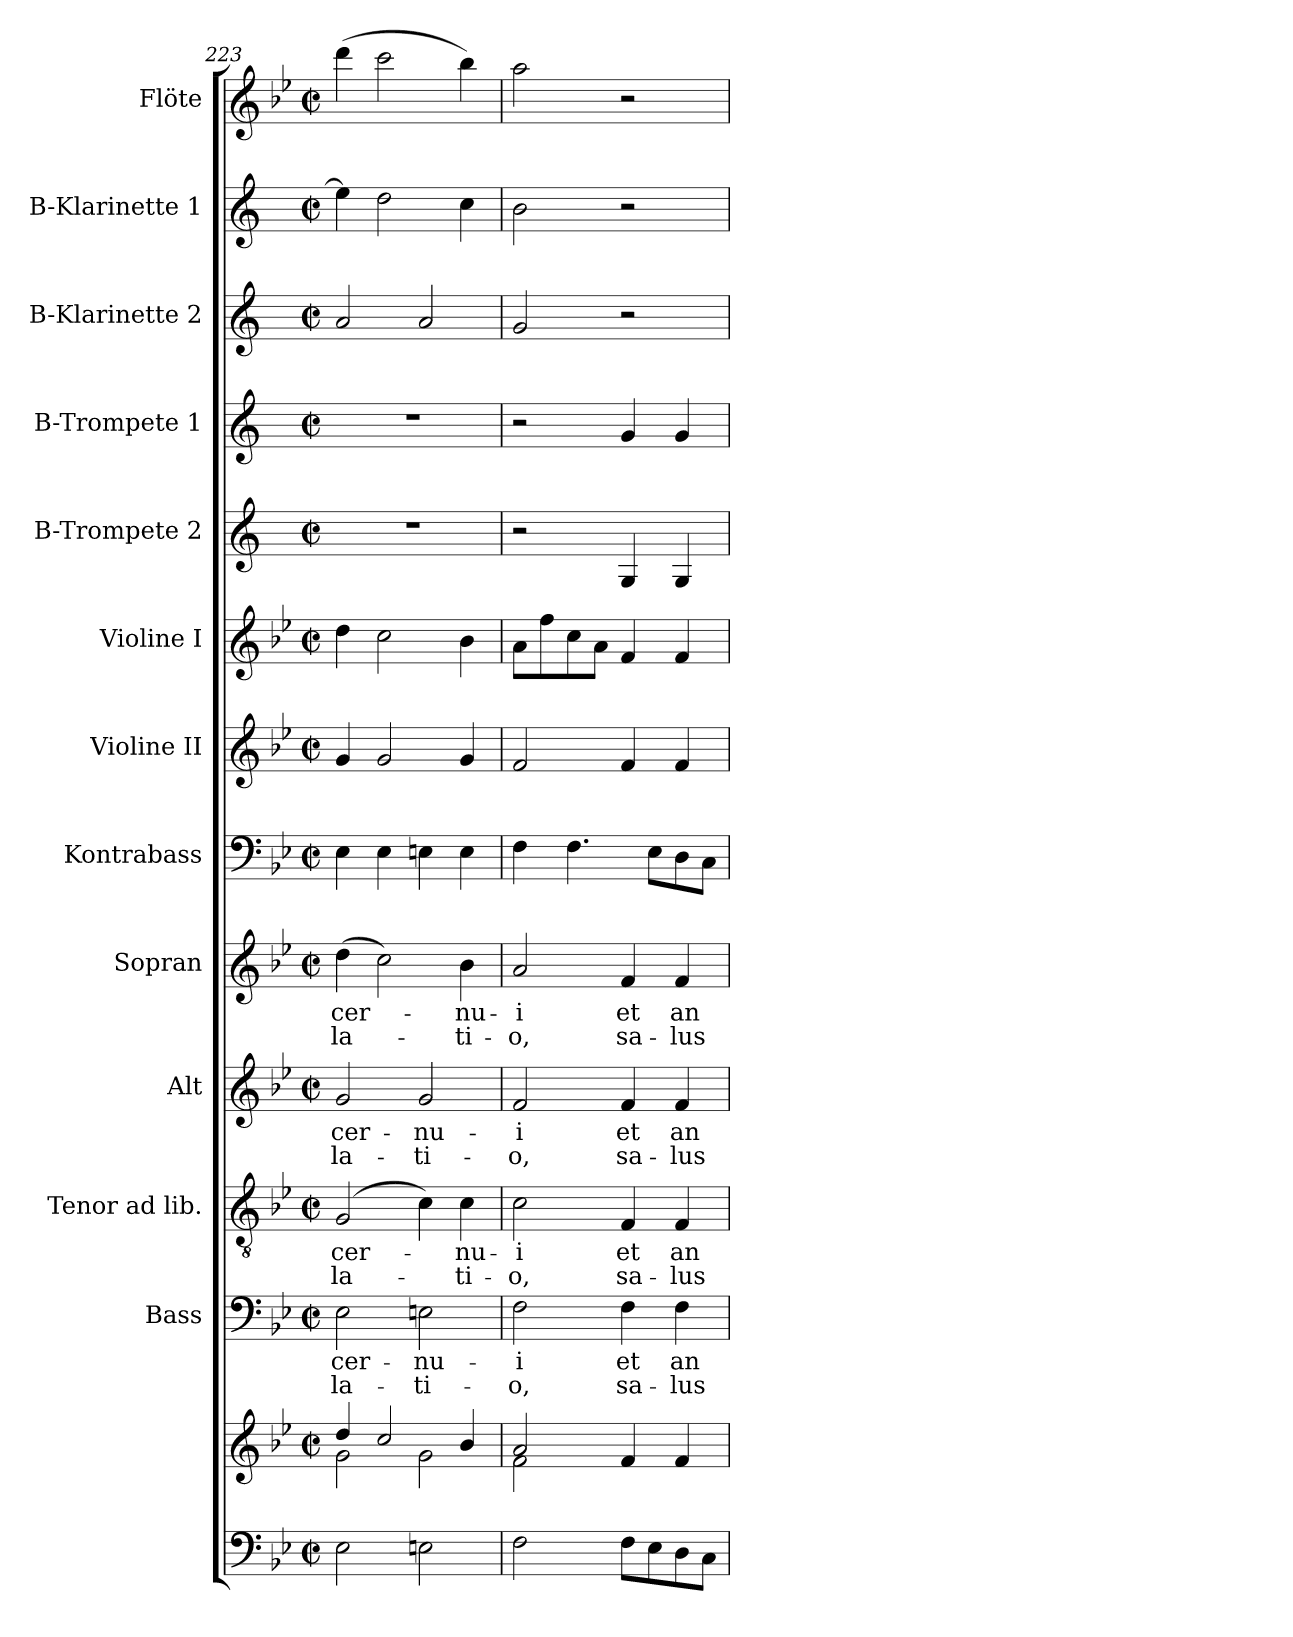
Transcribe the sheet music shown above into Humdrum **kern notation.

**kern	**kern	**kern	**text	**text	**kern	**text	**text	**kern	**text	**text	**kern	**text	**text	**kern	**kern	**kern	**kern	**kern	**kern	**kern	**kern
*part13	*part13	*part12	*part12	*part12	*part11	*part11	*part11	*part10	*part10	*part10	*part9	*part9	*part9	*part8	*part7	*part6	*part5	*part4	*part3	*part2	*part1
*staff14	*staff13	*staff12	*staff12	*staff12	*staff11	*staff11	*staff11	*staff10	*staff10	*staff10	*staff9	*staff9	*staff9	*staff8	*staff7	*staff6	*staff5	*staff4	*staff3	*staff2	*staff1
*	*	*I"Bass	*	*	*I"Tenor ad lib.	*	*	*I"Alt	*	*	*I"Sopran	*	*	*I"Kontrabass	*I"Violine II	*I"Violine I	*I"B-Trompete 2	*I"B-Trompete 1	*I"B-Klarinette 2	*I"B-Klarinette 1	*I"Flöte
*	*	*I'B.	*	*	*I'T.	*	*	*I'A.	*	*	*I'S.	*	*	*I'Kb.	*I'Vl. II	*I'Vl. I	*I'B Trp. 2	*I'B Trp. 1	*I'B Kl. 2	*I'B Kl. 1	*I'Fl.
!!LO:PB:g=z
*clefF4	*clefG2	*clefF4	*	*	*clefGv2	*	*	*clefG2	*	*	*clefG2	*	*	*clefF4	*clefG2	*clefG2	*clefG2	*clefG2	*clefG2	*clefG2	*clefG2
*	*	*	*	*	*	*	*	*	*	*	*	*	*	*ITrd7c12	*	*	*ITrd1c2	*ITrd1c2	*ITrd1c2	*ITrd1c2	*
*k[b-e-]	*k[b-e-]	*k[b-e-]	*	*	*k[b-e-]	*	*	*k[b-e-]	*	*	*k[b-e-]	*	*	*k[b-e-]	*k[b-e-]	*k[b-e-]	*k[b-e-]	*k[b-e-]	*k[b-e-]	*k[b-e-]	*k[b-e-]
*B-:	*B-:	*B-:	*	*	*B-:	*	*	*B-:	*	*	*B-:	*	*	*B-:	*B-:	*B-:	*B-:	*B-:	*B-:	*B-:	*B-:
*M2/2	*M2/2	*M2/2	*	*	*M2/2	*	*	*M2/2	*	*	*M2/2	*	*	*M2/2	*M2/2	*M2/2	*M2/2	*M2/2	*M2/2	*M2/2	*M2/2
*met(c|)	*met(c|)	*met(c|)	*	*	*met(c|)	*	*	*met(c|)	*	*	*met(c|)	*	*	*met(c|)	*met(c|)	*met(c|)	*met(c|)	*met(c|)	*met(c|)	*met(c|)	*met(c|)
=223	=223	=223	=223	=223	=223	=223	=223	=223	=223	=223	=223	=223	=223	=223	=223	=223	=223	=223	=223	=223	=223
*	*^	*	*	*	*	*	*	*	*	*	*	*	*	*	*	*	*	*	*	*	*
!	!	!	!	!LO:LY:b	!LO:LY:b	!	!LO:LY:b	!LO:LY:b	!	!LO:LY:b	!LO:LY:b	!	!LO:LY:b	!LO:LY:b	!	!	!	!	!	!	!	!
2E-\	4dd/	2g\	2E-\	cer-	-la-	(2G/	cer-	-la-	2g/	cer-	-la-	(>4dd\	cer-	-la-	4EE-\	4g/	4dd\	1r	1r	2g/	4dd\]	(>4ddd\
.	2cc/	.	.	.	.	.	.	.	.	.	.	2cc\)	.	.	4EE-\	2g/	2cc\	.	.	.	2cc\	2ccc\
!	!	!	!	!LO:LY:b	!LO:LY:b	!	!	!	!	!LO:LY:b	!LO:LY:b	!	!	!	!	!	!	!	!	!	!	!
2En\	.	2g\	2En\	-nu-	-ti-	4c\)	.	.	2g/	-nu-	-ti-	.	.	.	4EEn\	.	.	.	.	2g/	.	.
!	!	!	!	!	!	!	!LO:LY:b	!LO:LY:b	!	!	!	!	!LO:LY:b	!LO:LY:b	!	!	!	!	!	!	!	!
.	4b-/	.	.	.	.	4c\	-nu-	-ti-	.	.	.	4b-\	-nu-	-ti-	4EE\	4g/	4b-\	.	.	.	4b-\	4bb-\)
=224	=224	=224	=224	=224	=224	=224	=224	=224	=224	=224	=224	=224	=224	=224	=224	=224	=224	=224	=224	=224	=224	=224
!	!	!	!	!LO:LY:b	!LO:LY:b	!	!LO:LY:b	!LO:LY:b	!	!LO:LY:b	!LO:LY:b	!	!LO:LY:b	!LO:LY:b	!	!	!	!	!	!	!	!
2F\	2a/	2f\	2F\	-i	-o,	2c\	-i	-o,	2f/	-i	-o,	2a/	-i	-o,	4FF\	2f/	8a\L	2r	2r	2f/	2a\	2aa\
.	.	.	.	.	.	.	.	.	.	.	.	.	.	.	.	.	8ff\	.	.	.	.	.
.	.	.	.	.	.	.	.	.	.	.	.	.	.	.	4.FF\	.	8cc\	.	.	.	.	.
.	.	.	.	.	.	.	.	.	.	.	.	.	.	.	.	.	8a\J	.	.	.	.	.
!	!	!	!	!LO:LY:b	!LO:LY:b	!	!LO:LY:b	!LO:LY:b	!	!LO:LY:b	!LO:LY:b	!	!LO:LY:b	!LO:LY:b	!	!	!	!	!	!	!	!
8F\L	4f/	2ryy	4F\	et	sa-	4F/	et	sa-	4f/	et	sa-	4f/	et	sa-	.	4f/	4f/	4F/	4f/	2r	2r	2r
8E-\	.	.	.	.	.	.	.	.	.	.	.	.	.	.	8EE-\L	.	.	.	.	.	.	.
!	!	!	!	!LO:LY:b	!LO:LY:b	!	!LO:LY:b	!LO:LY:b	!	!LO:LY:b	!LO:LY:b	!	!LO:LY:b	!LO:LY:b	!	!	!	!	!	!	!	!
8D\	4f/	.	4F\	an-	-lus	4F/	an-	-lus	4f/	an-	-lus	4f/	an-	-lus	8DD\	4f/	4f/	4F/	4f/	.	.	.
8C\J	.	.	.	.	.	.	.	.	.	.	.	.	.	.	8CC\J	.	.	.	.	.	.	.
*	*v	*v	*	*	*	*	*	*	*	*	*	*	*	*	*	*	*	*	*	*	*	*
=	=	=	=	=	=	=	=	=	=	=	=	=	=	=	=	=	=	=	=	=	=
*-	*-	*-	*-	*-	*-	*-	*-	*-	*-	*-	*-	*-	*-	*-	*-	*-	*-	*-	*-	*-	*-
